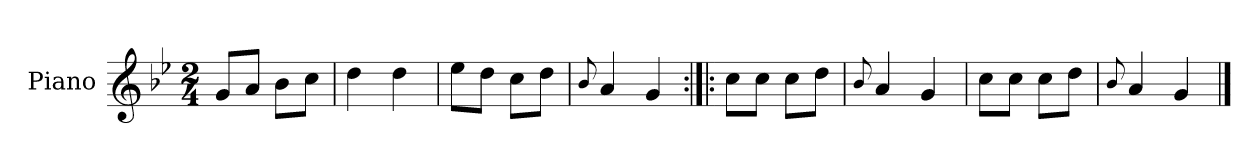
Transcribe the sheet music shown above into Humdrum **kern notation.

**kern
*part1
*staff1
*I"Piano
*I'Pno.
*clefG2
*k[b-e-]
*M2/4
=1
8g/L
8a/J
8b-\L
8cc\J
=2
4dd\
4dd\
=3
8ee-\L
8dd\J
8cc\L
8dd\J
=4
8qqb-/
4a/
4g/
=5:|!|:
8cc\L
8cc\J
8cc\L
8dd\J
=6
8qqb-/
4a/
4g/
=7
8cc\L
8cc\J
8cc\L
8dd\J
=8
8qqb-/
4a/
4g/
==
*-
